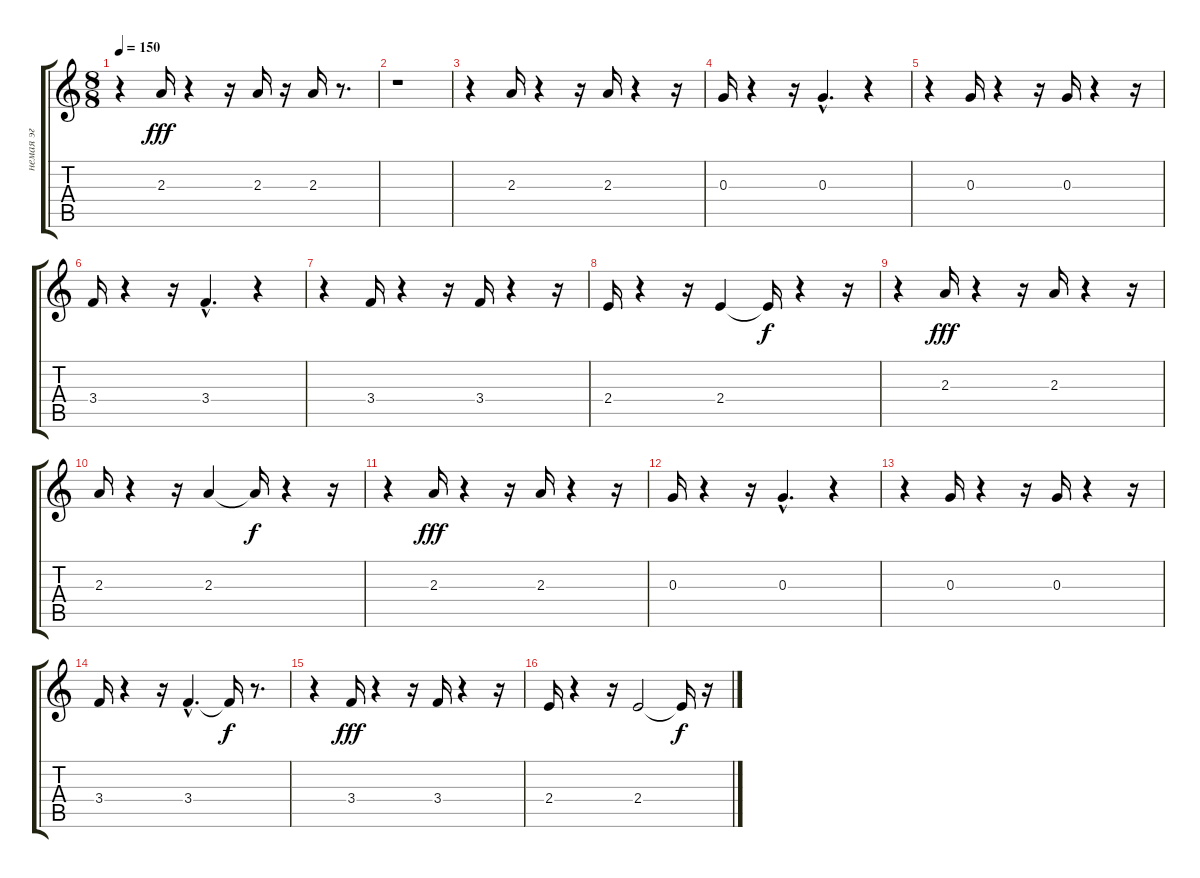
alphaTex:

\track ("немая эг" "немая эг") {instrument electricguitarmuted}
\staff {score tabs}
\tuning (E4 B3 G3 D3 A2 E2) {hide}
\ts (8 8)
\tempo 150
\clef g2
\ks c
r.4{dy f} 2.3.16{dy fff} r.4 r.16 2.3.16 r.16 2.3.16 r.8{d} |
r.1 |
r.4 2.3.16 r.4 r.16 2.3.16 r.4 r.16 |
0.3.16 r.4 r.16 0.3{hac}.4{d} r.4 |
r.4 0.3.16 r.4 r.16 0.3.16 r.4 r.16 |
3.4.16 r.4 r.16 3.4{hac}.4{d} r.4 |
r.4 3.4.16 r.4 r.16 3.4.16 r.4 r.16 |
2.4.16 r.4 r.16 2.4.4 2.4{t}.16{dy f} r.4 r.16 |
r.4 2.3.16{dy fff} r.4 r.16 2.3.16 r.4 r.16 |
2.3.16 r.4 r.16 2.3.4 2.3{t}.16{dy f} r.4 r.16 |
r.4 2.3.16{dy fff} r.4 r.16 2.3.16 r.4 r.16 |
0.3.16 r.4 r.16 0.3{hac}.4{d} r.4 |
r.4 0.3.16 r.4 r.16 0.3.16 r.4 r.16 |
3.4.16 r.4 r.16 3.4{hac}.4{d} 3.4{t}.16{dy f} r.8{d} |
r.4 3.4.16{dy fff} r.4 r.16 3.4.16 r.4 r.16 |
2.4.16 r.4 r.16 2.4.2 2.4{t}.16{dy f} r.16
